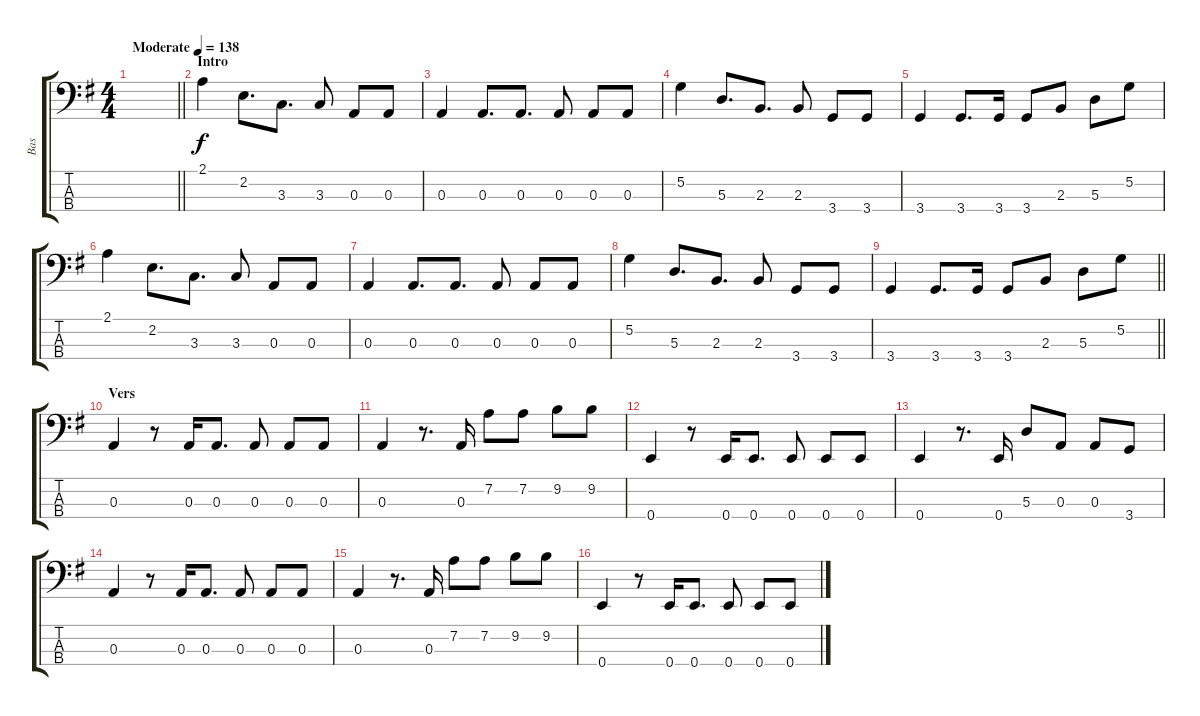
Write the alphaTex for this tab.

\track ("Bas" "Bas") {instrument electricbassfinger}
\staff {score tabs}
\tuning (G2 D2 A1 E1) {hide}
\ts (4 4)
\tempo (138 "Moderate")
\clef f4
\barLineRight lightlight
\ks g
|
\section ("" "Intro")
2.1.4 2.2.8{d} 3.3.8{d} 3.3.8 0.3.8 0.3.8 |
0.3.4 0.3.8{d} 0.3.8{d} 0.3.8 0.3.8 0.3.8 |
5.2.4 5.3.8{d} 2.3.8{d} 2.3.8 3.4.8 3.4.8 |
3.4.4 3.4.8{d} 3.4.16 3.4.8 2.3.8 5.3.8 5.2.8 |
2.1.4 2.2.8{d} 3.3.8{d} 3.3.8 0.3.8 0.3.8 |
0.3.4 0.3.8{d} 0.3.8{d} 0.3.8 0.3.8 0.3.8 |
5.2.4 5.3.8{d} 2.3.8{d} 2.3.8 3.4.8 3.4.8 |
\barLineRight lightlight
3.4.4 3.4.8{d} 3.4.16 3.4.8 2.3.8 5.3.8 5.2.8 |
\section ("" "Vers")
0.3.4 r.8 0.3.16 0.3.8{d} 0.3.8 0.3.8 0.3.8 |
0.3.4 r.8{d} 0.3.16 7.2.8 7.2.8 9.2.8 9.2.8 |
0.4.4 r.8 0.4.16 0.4.8{d} 0.4.8 0.4.8 0.4.8 |
0.4.4 r.8{d} 0.4.16 5.3.8 0.3.8 0.3.8 3.4.8 |
0.3.4 r.8 0.3.16 0.3.8{d} 0.3.8 0.3.8 0.3.8 |
0.3.4 r.8{d} 0.3.16 7.2.8 7.2.8 9.2.8 9.2.8 |
0.4.4 r.8 0.4.16 0.4.8{d} 0.4.8 0.4.8 0.4.8
